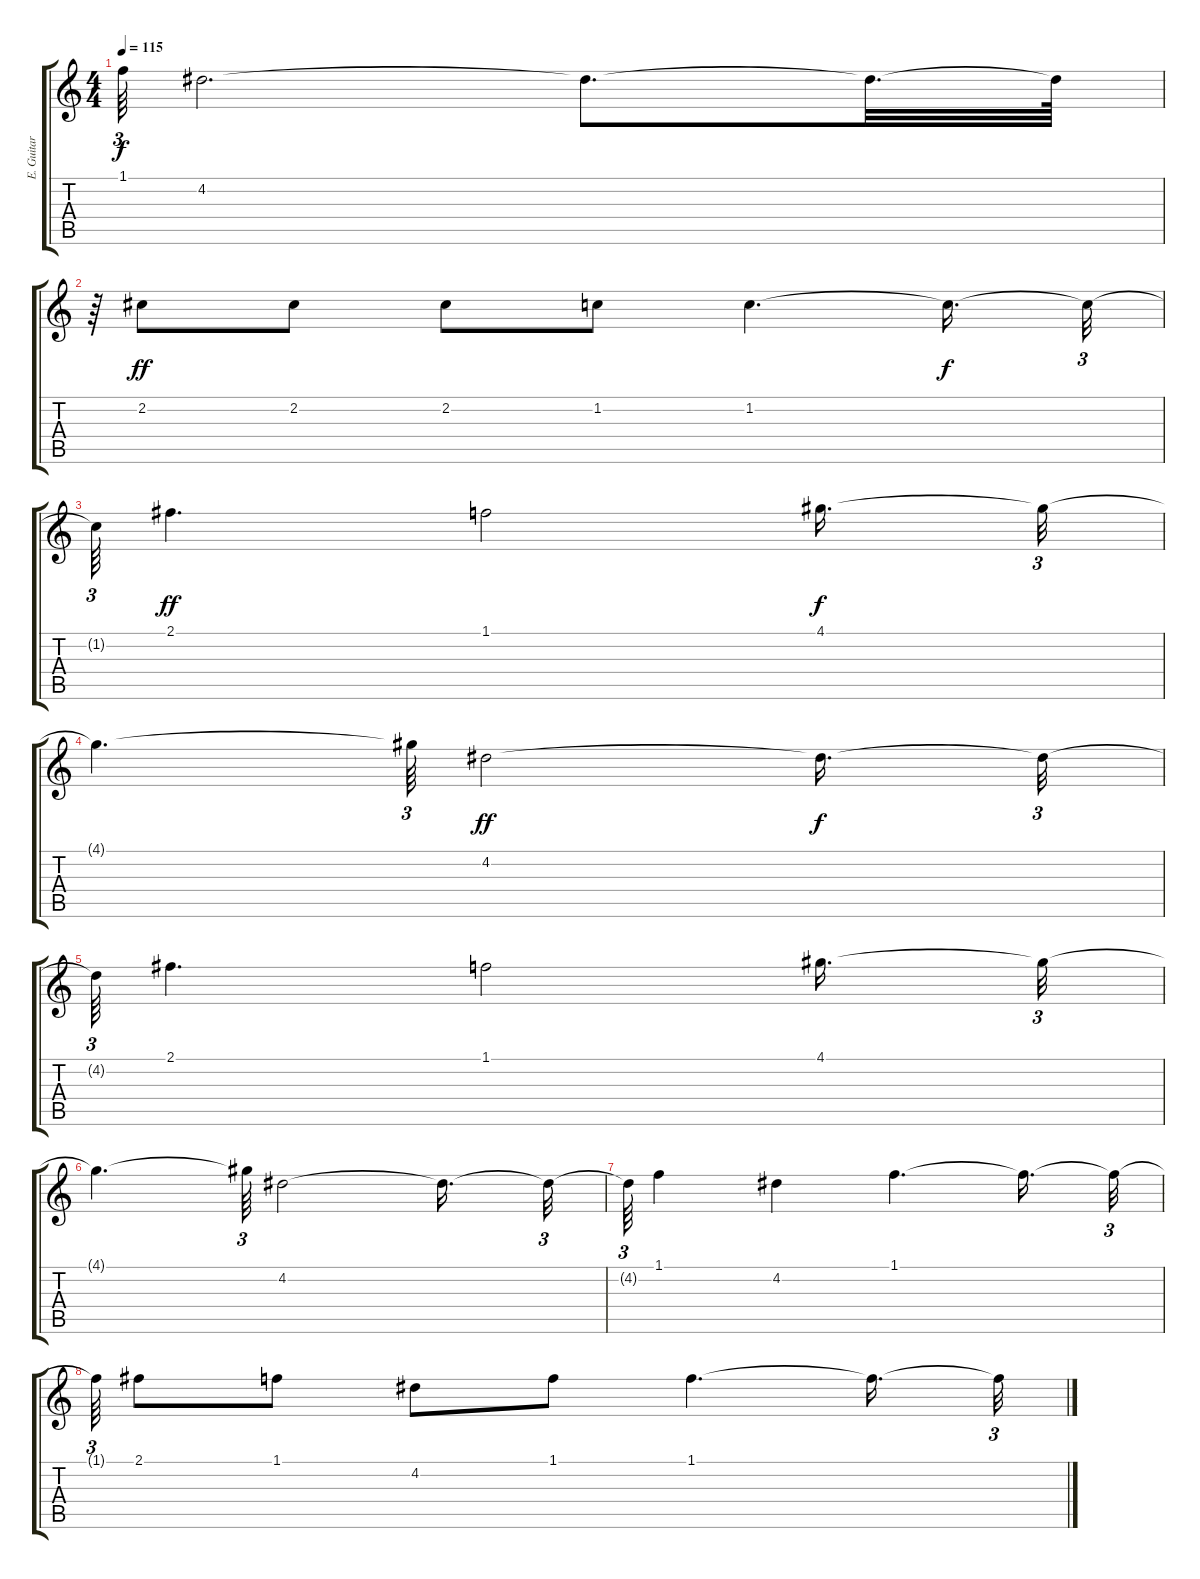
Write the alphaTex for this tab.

\track ("E. Guitar Lead I" "E. Guitar ") {instrument distortionguitar}
\staff {score tabs}
\tuning (E4 B3 G3 D3 A2 E2) {hide}
\ts (4 4)
\tempo 115
\clef g2
\ks c
1.1{t}.64{tu (3 2) dy f} 4.2.2{d} 4.2{t}.8{d} 4.2{t}.32{d} 4.2{t}.64 |
r.64{tu (3 2)} 2.2.8{dy ff} 2.2.8 2.2.8 1.2.8 1.2.4{d} 1.2{t}.16{d dy f} 1.2{t}.32{tu (3 2)} |
1.2{t}.64{tu (3 2)} 2.1.4{d dy ff} 1.1.2 4.1.16{d dy f} 4.1{t}.32{tu (3 2)} |
4.1{t}.4{d} 4.1{t}.64{tu (3 2)} 4.2.2{dy ff} 4.2{t}.16{d dy f} 4.2{t}.32{tu (3 2)} |
4.2{t}.64{tu (3 2)} 2.1.4{d} 1.1.2 4.1.16{d} 4.1{t}.32{tu (3 2)} |
4.1{t}.4{d} 4.1{t}.64{tu (3 2)} 4.2.2 4.2{t}.16{d} 4.2{t}.32{tu (3 2)} |
4.2{t}.64{tu (3 2)} 1.1.4 4.2.4 1.1.4{d} 1.1{t}.16{d} 1.1{t}.32{tu (3 2)} |
1.1{t}.64{tu (3 2)} 2.1.8 1.1.8 4.2.8 1.1.8 1.1.4{d} 1.1{t}.16{d} 1.1{t}.32{tu (3 2)}
